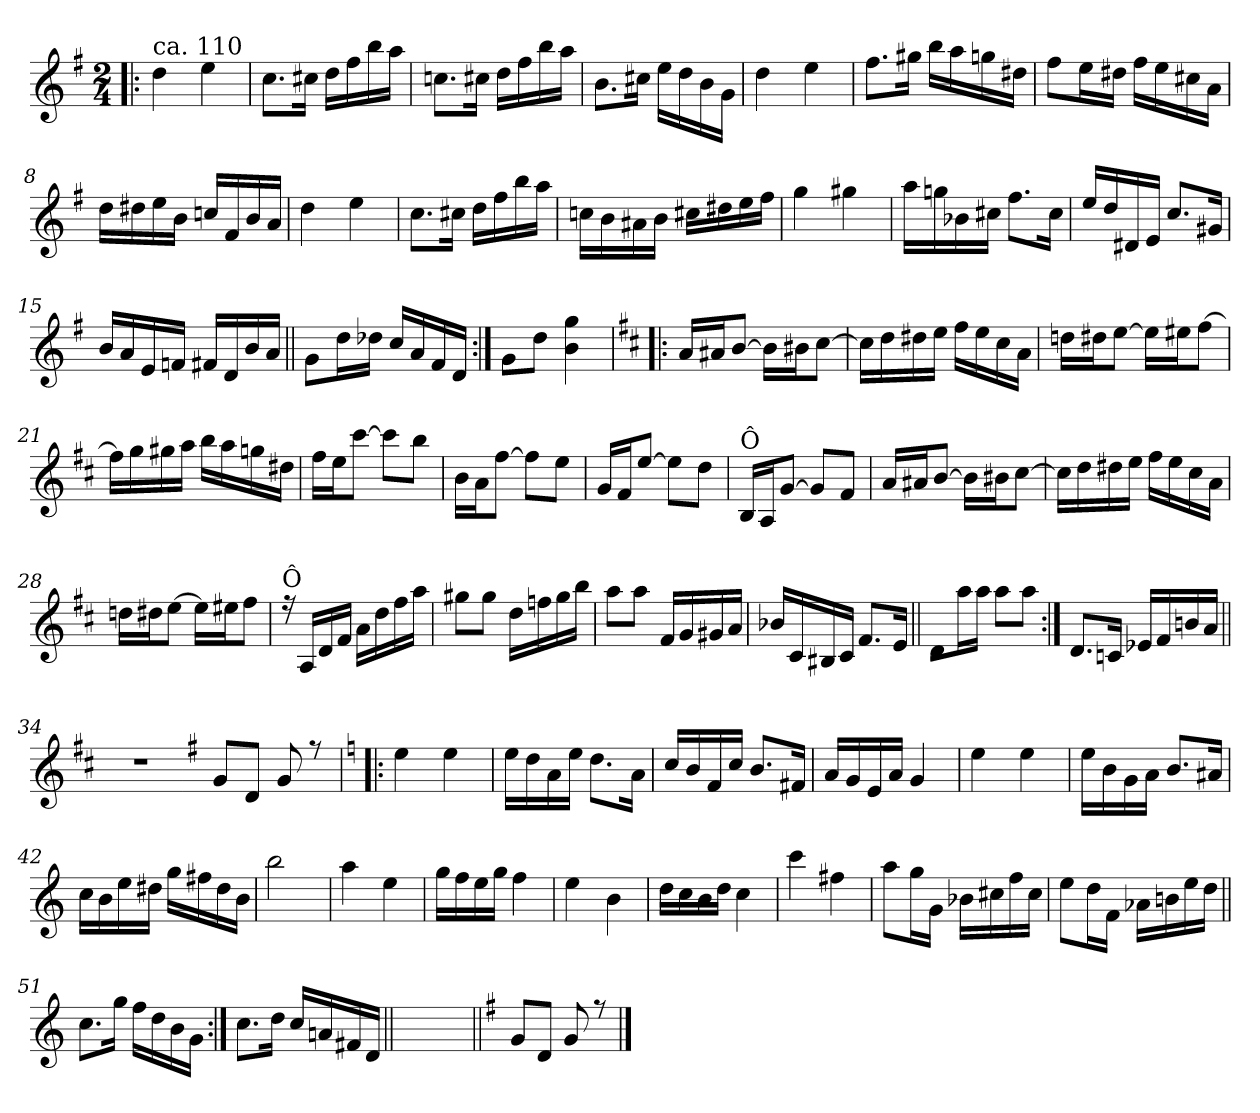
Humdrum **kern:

**kern
*part1
*staff1
*clefG2
*k[f#]
*G:
*M2/4
=1!|:
*^
!LO:TX:a:t=ca. 110	!
4dd\	4ryy
4ee\	4ryy
=2	=2
8.cc\L	2ryy
16cc#X\Jk	.
16dd\LL	.
16ff#\	.
16bb\	.
16aa\JJ	.
=3	=3
8.ccn\L	2ryy
16cc#X\Jk	.
16dd\LL	.
16ff#\	.
16bb\	.
16aa\JJ	.
=4	=4
8.b\L	2ryy
16cc#X\Jk	.
16ee\LL	.
16dd\	.
16b\	.
16g\JJ	.
=5	=5
4dd\	4ryy
4ee\	4ryy
!!LO:LB:g=z	!!
=6	=6
8.ff#\L	4ryy
16gg#X\Jk	.
16bb\LL	4ryy
16aa\	.
16ggn\	.
16dd#X\JJ	.
=7	=7
8ff#\L	4ryy
16ee\L	.
16dd#X\JJ	.
16ff#\LL	4ryy
16ee\	.
16cc#X\	.
16a\JJ	.
=8	=8
16dd\LL	2ryy
16dd#X\	.
16ee\	.
16b\JJ	.
16ccn/LL	.
16f#/	.
16b/	.
16a/JJ	.
=9	=9
4dd\	4ryy
4ee\	4ryy
!!LO:LB:g=z	!!
=10	=10
8.cc\L	2ryy
16cc#X\Jk	.
16dd\LL	.
16ff#\	.
16bb\	.
16aa\JJ	.
=11	=11
16ccn\LL	2ryy
16b\	.
16a#X\	.
16b\JJ	.
16cc#X\LL	.
16dd#X\	.
16ee\	.
16ff#\JJ	.
=12	=12
4gg\	4ryy
4gg#X\	4ryy
=13	=13
16aa\LL	4ryy
16ggn\	.
16b-X\	.
16cc#X\JJ	.
8.ff#\L	4ryy
16cc#\Jk	.
!!LO:LB:g=z	!!
=14	=14
16ee/LL	4ryy
16dd/	.
16d#X/	.
16e/JJ	.
8.cc/L	4ryy
16g#X/Jk	.
=15	=15
16b/LL	4ryy
16a/	.
16e/	.
16fn/JJ	.
16f#X/LL	4ryy
16d/	.
16b/	.
16a/JJ	.
=16||	=16||
8g\L	2ryy
16dd\L	.
16dd-X\JJ	.
16cc/LL	.
16a/	.
16f#/	.
16d/JJ	.
=17:|!	=17:|!
8g\L	2ryy
8dd\J	.
4b\ 4gg\	.
!!LO:LB:g=z	!!
=18!|:	=18!|:
*k[f#c#]	*
*D:	*
16a/LL	2ryy
16a#X/J	.
[>8b/J	.
16b\LL]	.
16b#X\J	.
[<8cc#\J	.
=19	=19
16cc#\LL]	4ryy
16dd\	.
16dd#X\	.
16ee\JJ	.
16ff#\LL	4ryy
16ee\	.
16cc#\	.
16a\JJ	.
=20	=20
16ddn\LL	2ryy
16dd#X\J	.
[<8ee\J	.
16ee\LL]	.
16ee#X\J	.
[<8ff#\J	.
=21	=21
16ff#\LL]	4ryy
16gg\	.
16gg#X\	.
16aa\JJ	.
16bb\LL	4ryy
16aa\	.
16ggn\	.
16dd#X\JJ	.
!!LO:LB:g=z	!!
=22	=22
16ff#\LL	2ryy
16ee\J	.
[<8ccc#\J	.
8ccc#\L]	.
8bb\J	.
=23	=23
16b\LL	4ryy
16a\J	.
[<8ff#\J	.
8ff#\L]	4ryy
8ee\J	.
=24	=24
16g/LL	2ryy
16f#/J	.
[>8ee/J	.
8ee\L]	.
8dd\J	.
=25	=25
!LO:TX:a:t=Ô	!
16B/LL	2ryy
16A/J	.
[>8g/J	.
8g/L]	.
8f#/J	.
=26	=26
16a/LL	2ryy
16a#X/J	.
[>8b/J	.
16b\LL]	.
16b#X\J	.
[<8cc#\J	.
!!LO:LB:g=z	!!
=27	=27
16cc#\LL]	4ryy
16dd\	.
16dd#X\	.
16ee\JJ	.
16ff#\LL	4ryy
16ee\	.
16cc#\	.
16a\JJ	.
=28	=28
16ddn\LL	2ryy
16dd#X\J	.
[<8ee\J	.
16ee\LL]	.
16ee#X\J	.
8ff#\J	.
=29	=29
!LO:TX:a:t=Ô	!
16rff	2ryy
16A/LL	.
16d/	.
16f#/JJ	.
16a\LL	.
16dd\	.
16ff#\	.
16aa\JJ	.
=30	=30
8gg#X\L	2ryy
8gg#\J	.
16dd\LL	.
16ffn\	.
16gg#\	.
16bb\JJ	.
!!LO:LB:g=z	!!
=31	=31
8aa\L	2ryy
8aa\J	.
16f#/LL	.
16g/	.
16g#X/	.
16a/JJ	.
=32	=32
16b-X/LL	4ryy
16c#/	.
16B#X/	.
16c#/JJ	.
8.f#/L	4ryy
16e/Jk	.
=33||	=33||
8d\L	2ryy
16aa\L	.
16aa\JJ	.
8aa\L	.
8aa\J	.
=34:|!	=34:|!
8.d/L	4ryy
16cn/Jk	.
16e-X/LL	4ryy
16f#/	.
16bn/	.
16a/JJ	.
*v	*v
=34X1||
*stria0
2r
!!LO:PB:g=z
=35-
*stria5
*k[f#]
*G:
*^
8g/L	2ryy
8d/J	.
8g/	.
8rff	.
=36!|:	=36!|:
*k[]	*
*C:	*
4ee\	4ryy
4ee\	4ryy
=37	=37
16ee\LL	2ryy
16dd\	.
16a\	.
16ee\JJ	.
8.dd\L	.
16a\Jk	.
=38	=38
16cc/LL	4ryy
16b/	.
16f/	.
16cc/JJ	.
8.b/L	4ryy
16f#X/Jk	.
=39	=39
16a/LL	2ryy
16g/	.
16e/	.
16a/JJ	.
4g/	.
!!LO:LB:g=z	!!
=40	=40
4ee\	4ryy
4ee\	4ryy
=41	=41
16ee\LL	4ryy
16b\	.
16g\	.
16a\JJ	.
8.b/L	4ryy
16a#X/Jk	.
=42	=42
16cc\LL	4ryy
16b\	.
16ee\	.
16dd#X\JJ	.
16gg\LL	4ryy
16ff#X\	.
16dd#\	.
16b\JJ	.
=43	=43
2bb\	2ryy
=44	=44
4aa\	2ryy
4ee\	.
!!LO:LB:g=z	!!
=45	=45
16gg\LL	2ryy
16ff\	.
16ee\	.
16gg\JJ	.
4ff\	.
=46	=46
4ee\	2ryy
4b\	.
=47	=47
16dd\LL	2ryy
16cc\	.
16b\	.
16dd\JJ	.
4cc\	.
=48	=48
4ccc\	2ryy
4ff#X\	.
=49	=49
8aa\L	4ryy
16gg\L	.
16g\JJ	.
16b-X\LL	4ryy
16cc#X\	.
16ff\	.
16cc#\JJ	.
!!LO:LB:g=z	!!
=50	=50
8ee\L	4ryy
16dd\L	.
16f\JJ	.
16a-X\LL	4ryy
16bn\	.
16ee\	.
16dd\JJ	.
=51||	=51||
8.cc\L	4ryy
16gg\Jk	.
16ff\LL	4ryy
16dd\	.
16b\	.
16g\JJ	.
=52:|!	=52:|!
8.cc\L	4ryy
16dd\Jk	.
16cc/LL	4ryy
16an/	.
16f#X/	.
16d/JJ	.
*v	*v
=52X2||
*stria0
2ryy
=53||
*stria5
*k[f#]
*G:
*^
8g/L	4ryy
8d/J	.
8g/	4ryy
8rff	.
*v	*v
==
*-
